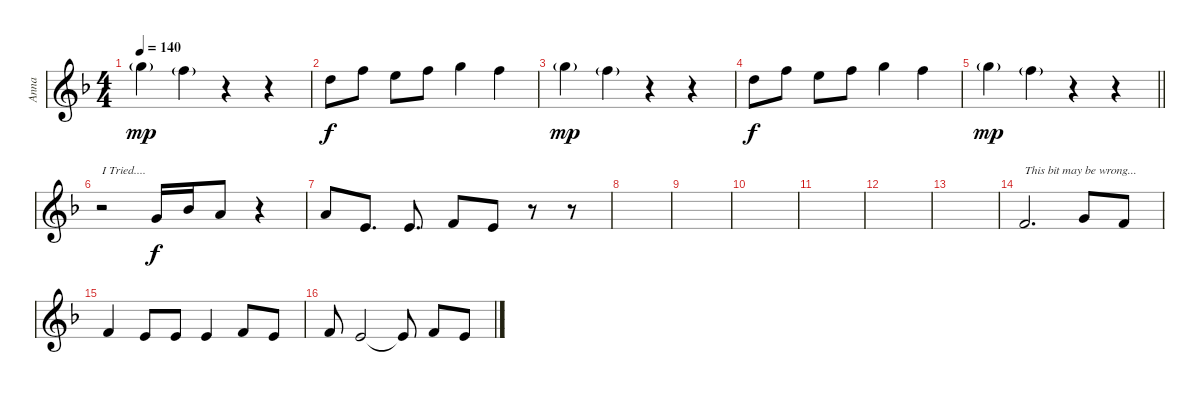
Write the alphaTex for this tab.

\track ("Anna" "Anna") {instrument synthvoice}
\staff {score}
\tuning (E4 B3 G3 D3 A2 E2) {hide}
\ts (4 4)
\tempo 140
\clef g2
\ks dminor
15.1{g}.4{dy mp} 13.1{g}.4 r.4 r.4 |
10.1.8{dy f} 13.1.8 12.1.8 13.1.8 15.1.4 13.1.4 |
15.1{g}.4{dy mp} 13.1{g}.4 r.4 r.4 |
10.1.8{dy f} 13.1.8 12.1.8 13.1.8 15.1.4 13.1.4 |
\barLineRight lightlight
15.1{g}.4{dy mp} 13.1{g}.4 r.4 r.4 |
r.2{txt "I Tried...."} 3.1.16{dy f} 6.1.16 5.1.8 r.4 |
5.1.8 0.1.8{d} 0.1.8{d} 1.1.8 0.1.8 r.8 r.8 |
|
|
|
|
|
|
1.1.2{d txt "This bit may be wrong..."} 3.1.8 1.1.8 |
1.1.4 0.1.8 0.1.8 0.1.4 1.1.8 0.1.8 |
1.1.8 0.1.2 0.1{t}.8 1.1.8 0.1.8
